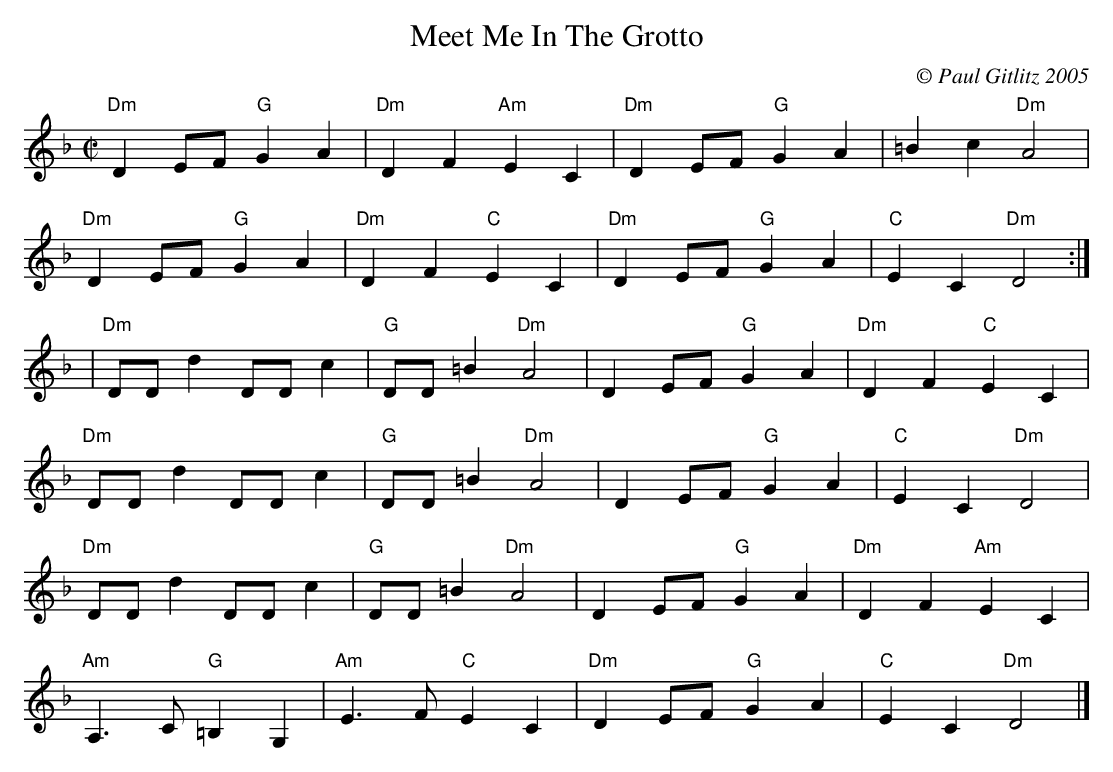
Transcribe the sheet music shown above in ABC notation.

X:1
T:Meet Me In The Grotto
M:C|
L:1/8
C:© Paul Gitlitz 2005
K:Dm
"Dm"D2EF "G"G2A2|"Dm"D2F2 "Am"E2C2|"Dm"D2EF "G"G2A2|=B2c2 "Dm"A4|!
"Dm"D2EF "G"G2A2|"Dm"D2F2 "C"E2C2|"Dm"D2EF "G"G2A2|"C"E2C2 "Dm"D4:|!
|"Dm"DDd2 DDc2|"G"DD=B2 "Dm"A4|D2EF "G"G2A2|"Dm"D2F2 "C"E2C2|!
"Dm"DDd2 DDc2|"G"DD=B2 "Dm"A4|D2EF "G"G2A2|"C"E2C2 "Dm"D4|!
"Dm"DDd2 DDc2|"G"DD=B2 "Dm"A4|D2EF "G"G2A2|"Dm"D2F2 "Am"E2C2|!
"Am"A,3C "G"=B,2G,2| "Am"E3F "C"E2C2 |"Dm"D2EF "G"G2A2|"C"E2C2 "Dm"D4|]
